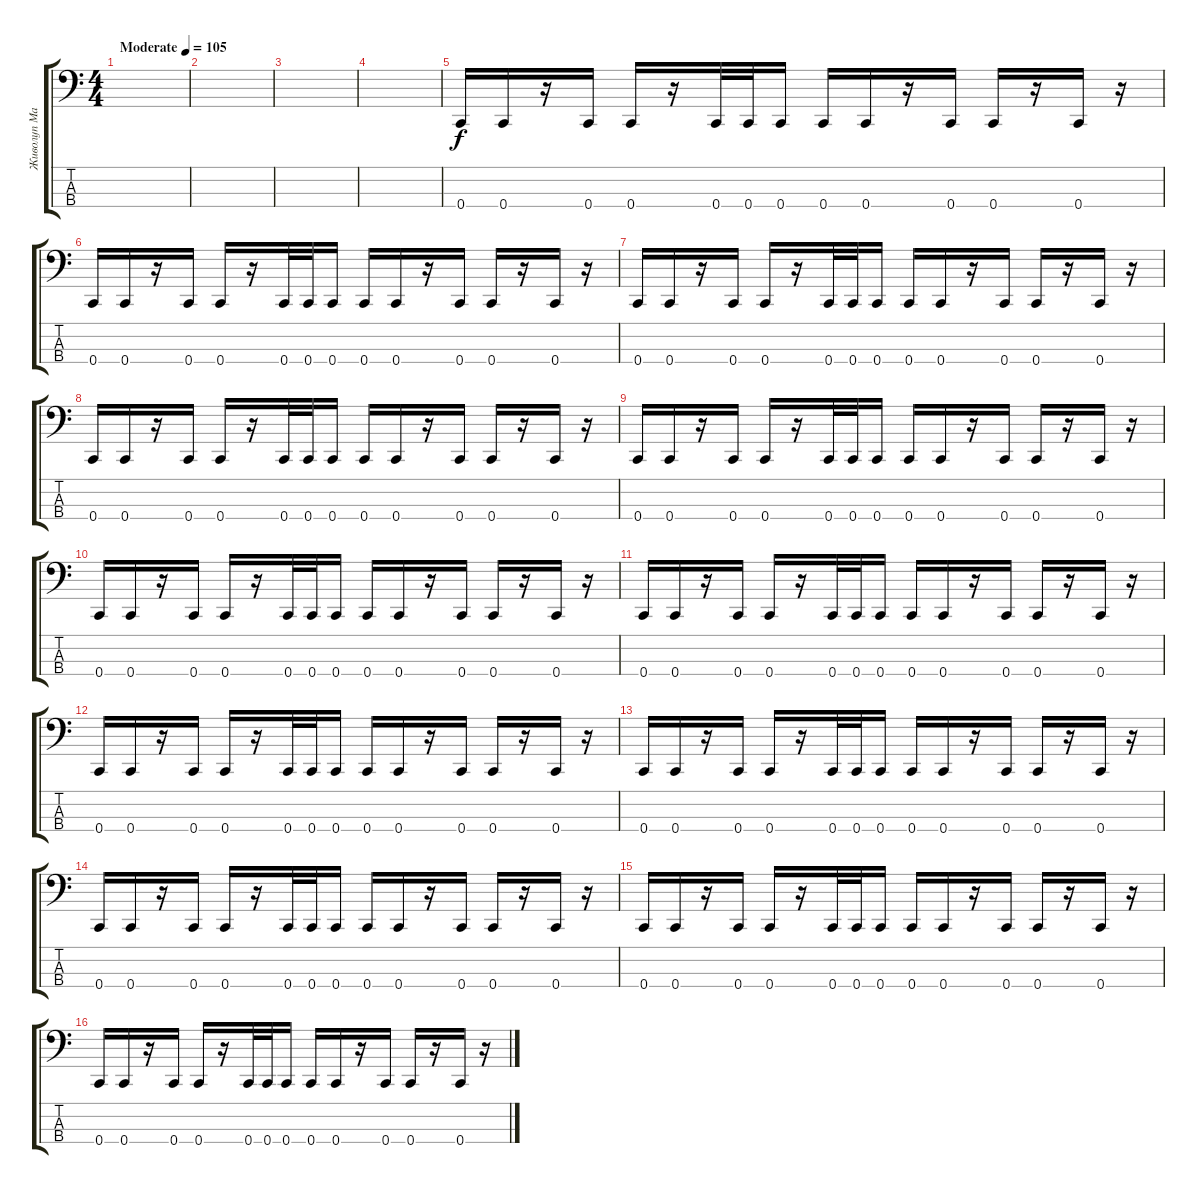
\track ("Живолуп Максим" "Живолуп Ма") {instrument electricbassfinger}
\staff {score tabs}
\tuning (F2 C2 G1 C1) {hide}
\ts (4 4)
\tempo (105 "Moderate")
\clef f4
\ks c
|
|
|
|
0.4.16 0.4.16 r.16 0.4.16 0.4.16 r.16 0.4.32 0.4.32 0.4.16 0.4.16 0.4.16 r.16 0.4.16 0.4.16 r.16 0.4.16 r.16 |
0.4.16 0.4.16 r.16 0.4.16 0.4.16 r.16 0.4.32 0.4.32 0.4.16 0.4.16 0.4.16 r.16 0.4.16 0.4.16 r.16 0.4.16 r.16 |
0.4.16 0.4.16 r.16 0.4.16 0.4.16 r.16 0.4.32 0.4.32 0.4.16 0.4.16 0.4.16 r.16 0.4.16 0.4.16 r.16 0.4.16 r.16 |
0.4.16 0.4.16 r.16 0.4.16 0.4.16 r.16 0.4.32 0.4.32 0.4.16 0.4.16 0.4.16 r.16 0.4.16 0.4.16 r.16 0.4.16 r.16 |
0.4.16 0.4.16 r.16 0.4.16 0.4.16 r.16 0.4.32 0.4.32 0.4.16 0.4.16 0.4.16 r.16 0.4.16 0.4.16 r.16 0.4.16 r.16 |
0.4.16 0.4.16 r.16 0.4.16 0.4.16 r.16 0.4.32 0.4.32 0.4.16 0.4.16 0.4.16 r.16 0.4.16 0.4.16 r.16 0.4.16 r.16 |
0.4.16 0.4.16 r.16 0.4.16 0.4.16 r.16 0.4.32 0.4.32 0.4.16 0.4.16 0.4.16 r.16 0.4.16 0.4.16 r.16 0.4.16 r.16 |
0.4.16 0.4.16 r.16 0.4.16 0.4.16 r.16 0.4.32 0.4.32 0.4.16 0.4.16 0.4.16 r.16 0.4.16 0.4.16 r.16 0.4.16 r.16 |
0.4.16 0.4.16 r.16 0.4.16 0.4.16 r.16 0.4.32 0.4.32 0.4.16 0.4.16 0.4.16 r.16 0.4.16 0.4.16 r.16 0.4.16 r.16 |
0.4.16 0.4.16 r.16 0.4.16 0.4.16 r.16 0.4.32 0.4.32 0.4.16 0.4.16 0.4.16 r.16 0.4.16 0.4.16 r.16 0.4.16 r.16 |
0.4.16 0.4.16 r.16 0.4.16 0.4.16 r.16 0.4.32 0.4.32 0.4.16 0.4.16 0.4.16 r.16 0.4.16 0.4.16 r.16 0.4.16 r.16 |
0.4.16 0.4.16 r.16 0.4.16 0.4.16 r.16 0.4.32 0.4.32 0.4.16 0.4.16 0.4.16 r.16 0.4.16 0.4.16 r.16 0.4.16 r.16
